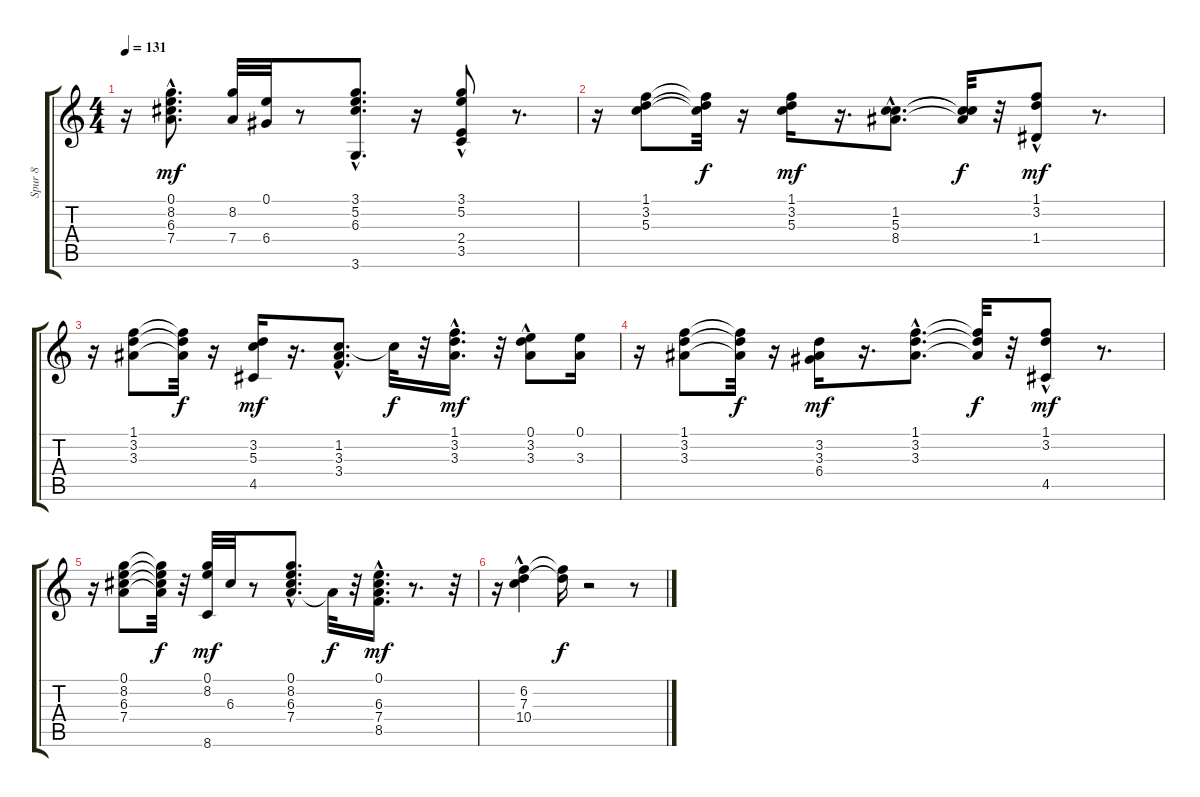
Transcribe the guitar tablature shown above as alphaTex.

\track ("Spur 8" "Spur 8") {instrument acousticguitarnylon}
\staff {score tabs}
\tuning (E4 B3 G3 D3 A2 E2) {hide}
\ts (4 4)
\tempo 131
\clef g2
\ks c
r.16{dy mf} (0.1 8.2 6.3 7.4{hac}).8{d} (8.2 7.4).32 (0.1 6.4).32 r.8 (3.1{hac} 5.2{hac} 6.3{hac} 3.6{hac}).8{d} r.16 (3.1{hac} 5.2 2.4 3.5).8 r.8{d} |
r.16 (1.1 3.2 5.3).8 (1.1{t} 3.2{t} 5.3{t}).32{dy f} r.16 (1.1 3.2 5.3).16{dy mf} r.16{d} (1.2{hac} 5.3{hac} 8.4{hac}).8{d} (1.2{t} 5.3{t} 8.4{t}).32{dy f} r.32 (1.1{hac} 3.2{hac} 1.4).8{dy mf} r.8{d} |
r.16 (1.1 3.2 3.3).8 (1.1{t} 3.2{t} 3.3{t}).32{dy f} r.16 (3.2 5.3 4.5).16{dy mf} r.16{d} (1.2{hac} 3.3{hac} 3.4{hac}).8{d} 1.2{t}.32{dy f} r.32 (1.1{hac} 3.2{hac} 3.3).16{d dy mf} r.32 (0.1{hac} 3.2 3.3{hac}).8 (0.1 3.3).16 |
r.16 (1.1 3.2 3.3).8 (1.1{t} 3.2{t} 3.3{t}).32{dy f} r.16 (3.2 3.3 6.4).16{dy mf} r.16{d} (1.1{hac} 3.2{hac} 3.3{hac}).8{d} (1.1{t} 3.2{t} 3.3{t}).32{dy f} r.32 (1.1 3.2{hac} 4.5).8{dy mf} r.8{d} |
r.16 (0.1 8.2 6.3 7.4).8 (0.1{t} 8.2{t} 6.3{t} 7.4{t}).32{dy f} r.32 (0.1 8.2 8.6).32{dy mf} 6.3.32 r.8 (0.1{hac} 8.2{hac} 6.3{hac} 7.4{hac}).8{d} 7.4{t}.32{dy f} r.32 (0.1 6.3 7.4{hac} 8.5).16{d dy mf} r.8{d} r.32 |
r.16 (6.2 7.3 10.4{hac}).4 (6.2{t} 7.3{t}).16{dy f} r.2 r.8
